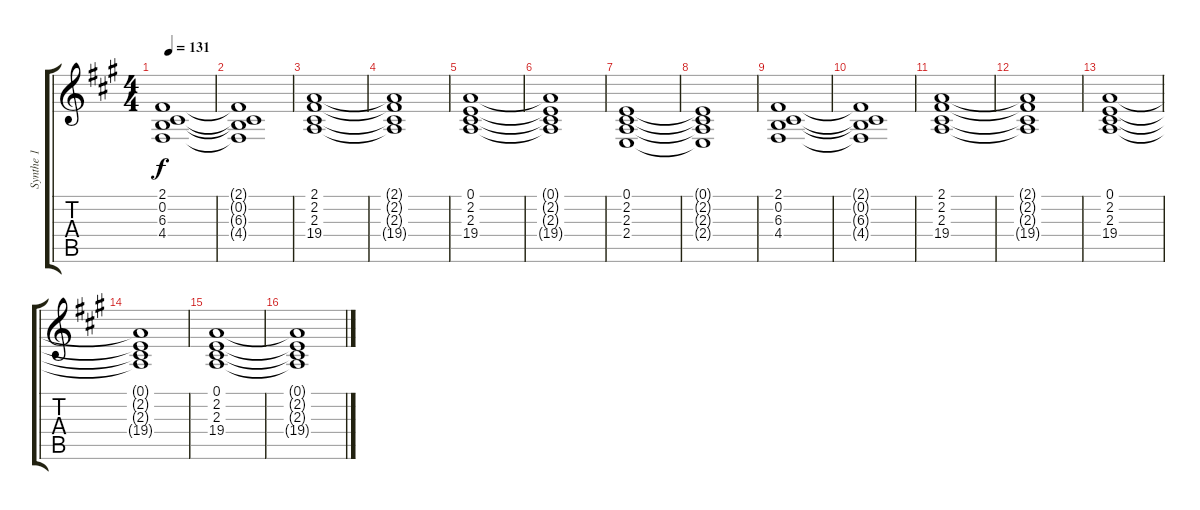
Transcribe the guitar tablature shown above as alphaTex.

\track ("Synthe 1" "Synthe 1") {instrument synthstrings1}
\staff {score tabs}
\tuning (E4 B3 G3 D3 A2 E2) {hide}
\ts (4 4)
\tempo 131
\clef g2
\ks a
(2.1 0.2 6.3 4.4).1{dy f} |
(2.1{t} 0.2{t} 6.3{t} 4.4{t}).1 |
(2.1 2.2 2.3 19.4).1 |
(2.1{t} 2.2{t} 2.3{t} 19.4{t}).1 |
(0.1 2.2 2.3 19.4).1 |
(0.1{t} 2.2{t} 2.3{t} 19.4{t}).1 |
(0.1 2.2 2.3 2.4).1 |
(0.1{t} 2.2{t} 2.3{t} 2.4{t}).1 |
(2.1 0.2 6.3 4.4).1 |
(2.1{t} 0.2{t} 6.3{t} 4.4{t}).1 |
(2.1 2.2 2.3 19.4).1 |
(2.1{t} 2.2{t} 2.3{t} 19.4{t}).1 |
(0.1 2.2 2.3 19.4).1 |
(0.1{t} 2.2{t} 2.3{t} 19.4{t}).1 |
(0.1 2.2 2.3 19.4).1 |
(0.1{t} 2.2{t} 2.3{t} 19.4{t}).1
